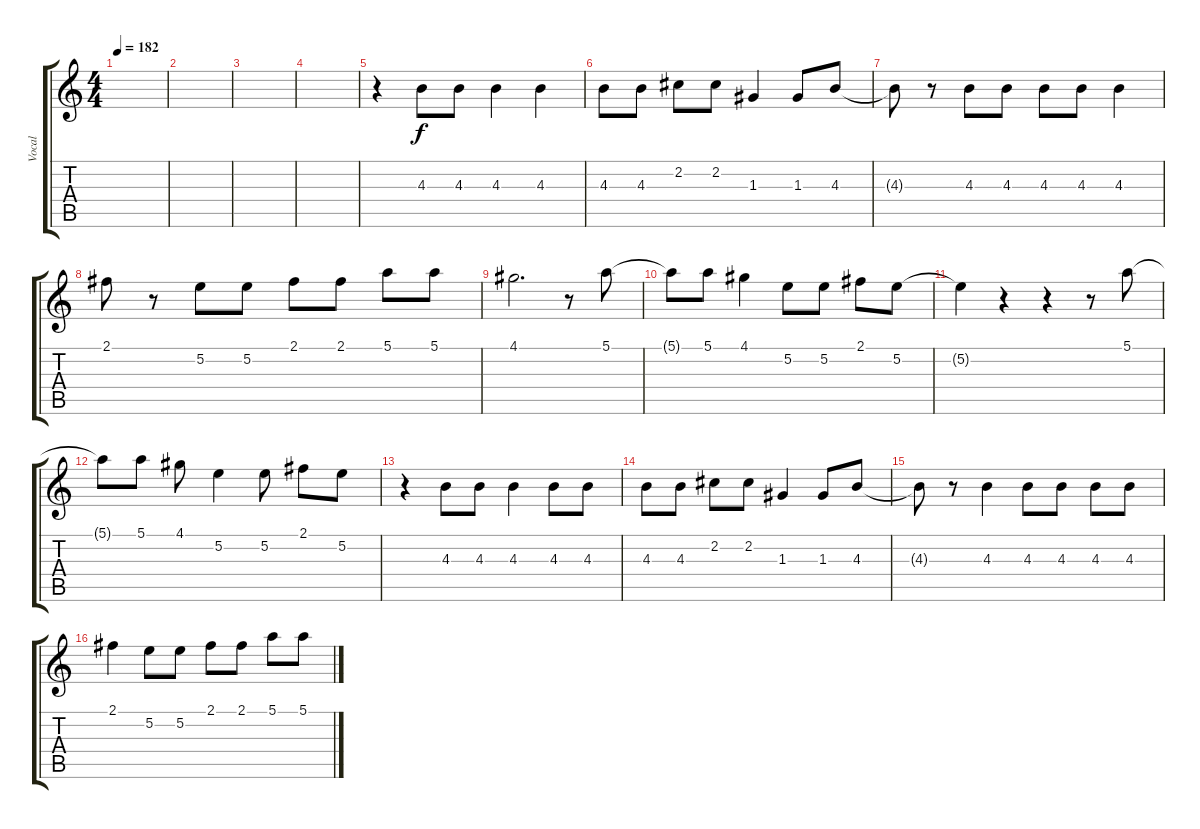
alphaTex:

\track ("Vocal" "Vocal") {instrument acousticguitarsteel}
\staff {score tabs}
\tuning (E4 B3 G3 D3 A2 E2) {hide}
\ts (4 4)
\tempo 182
\clef g2
\ks c
|
|
|
|
r.4 4.3.8 4.3.8 4.3.4 4.3.4 |
4.3.8 4.3.8 2.2.8 2.2.8 1.3.4 1.3.8 4.3.8 |
4.3{t}.8 r.8 4.3.8 4.3.8 4.3.8 4.3.8 4.3.4 |
2.1.8 r.8 5.2.8 5.2.8 2.1.8 2.1.8 5.1.8 5.1.8 |
4.1.2{d} r.8 5.1.8 |
5.1{t}.8 5.1.8 4.1.4 5.2.8 5.2.8 2.1.8 5.2.8 |
5.2{t}.4 r.4 r.4 r.8 5.1.8 |
5.1{t}.8 5.1.8 4.1.8 5.2.4 5.2.8 2.1.8 5.2.8 |
r.4 4.3.8 4.3.8 4.3.4 4.3.8 4.3.8 |
4.3.8 4.3.8 2.2.8 2.2.8 1.3.4 1.3.8 4.3.8 |
4.3{t}.8 r.8 4.3.4 4.3.8 4.3.8 4.3.8 4.3.8 |
2.1.4 5.2.8 5.2.8 2.1.8 2.1.8 5.1.8 5.1.8
